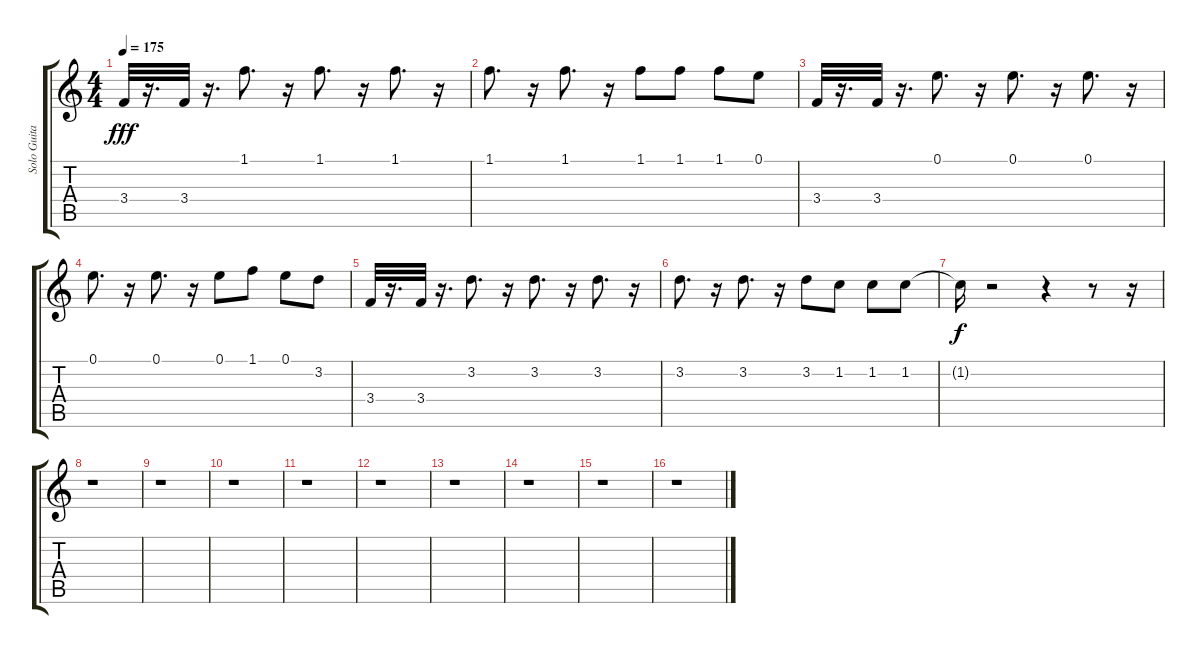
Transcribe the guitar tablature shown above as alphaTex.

\track ("Solo Guitar" "Solo Guita") {instrument distortionguitar}
\staff {score tabs}
\tuning (E4 B3 G3 D3 A2 E2) {hide}
\ts (4 4)
\tempo 175
\clef g2
\ks c
3.4.32{dy fff} r.16{d} 3.4.32 r.16{d} 1.1.8{d} r.16 1.1.8{d} r.16 1.1.8{d} r.16 |
1.1.8{d} r.16 1.1.8{d} r.16 1.1.8 1.1.8 1.1.8 0.1.8 |
3.4.32 r.16{d} 3.4.32 r.16{d} 0.1.8{d} r.16 0.1.8{d} r.16 0.1.8{d} r.16 |
0.1.8{d} r.16 0.1.8{d} r.16 0.1.8 1.1.8 0.1.8 3.2.8 |
3.4.32 r.16{d} 3.4.32 r.16{d} 3.2.8{d} r.16 3.2.8{d} r.16 3.2.8{d} r.16 |
3.2.8{d} r.16 3.2.8{d} r.16 3.2.8 1.2.8 1.2.8 1.2.8 |
1.2{t}.16{dy f} r.2 r.4 r.8 r.16 |
r.1 |
r.1 |
r.1 |
r.1 |
r.1 |
r.1 |
r.1 |
r.1 |
r.1
